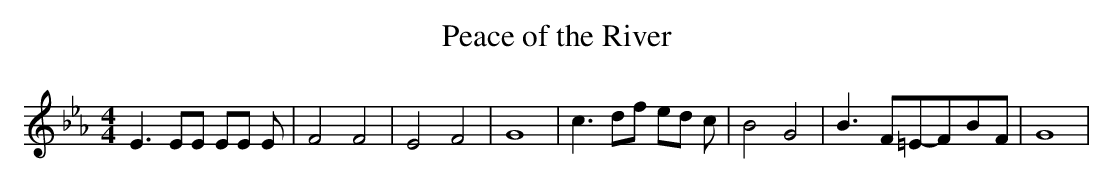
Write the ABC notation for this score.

X:1
T:Peace of the River
M:4/4
L:1/8
K:Eb
 E3 EE EE E| F4 F4| E4 F4| G8| c3 df ed c| B4 G4| B3- F=E-F-B-F| G8|\
